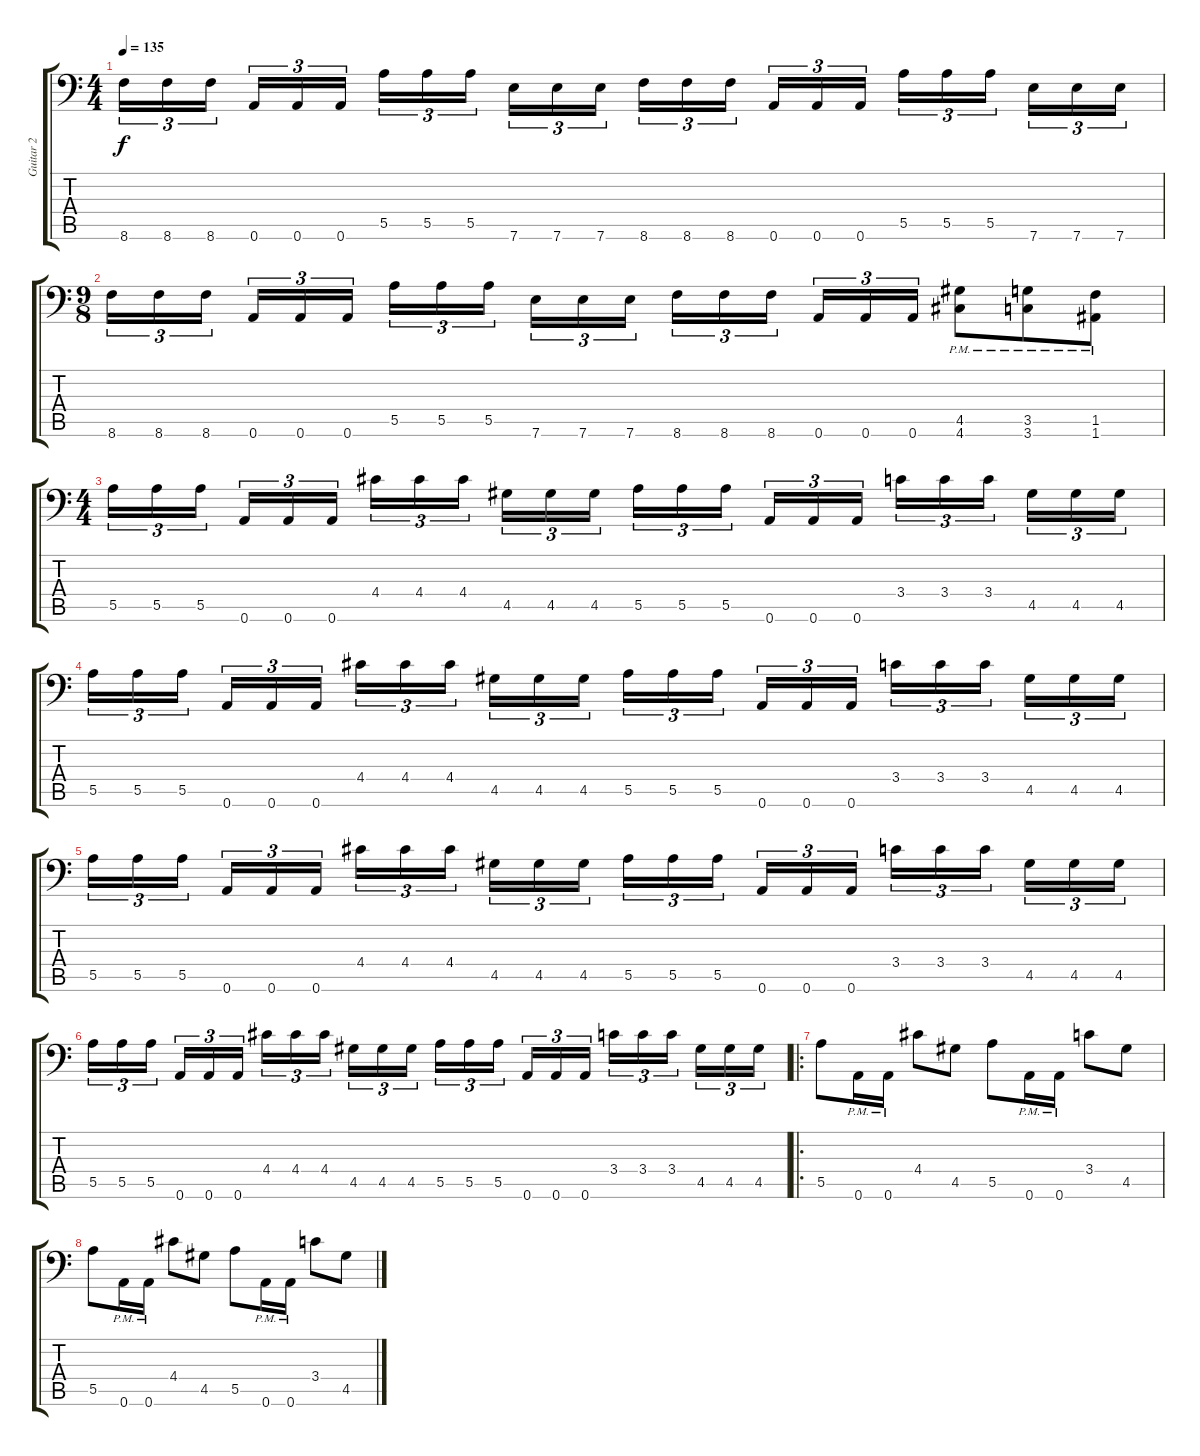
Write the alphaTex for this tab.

\track ("Guitar 2" "Guitar 2") {instrument distortionguitar}
\staff {score tabs}
\tuning (B3 Gb3 D3 A2 E2 A1) {hide}
\ts (4 4)
\tempo 135
\clef f4
\ks c
8.6.16{tu (3 2) dy f} 8.6.16{tu (3 2)} 8.6.16{tu (3 2)} 0.6.16{tu (3 2)} 0.6.16{tu (3 2)} 0.6.16{tu (3 2)} 5.5.16{tu (3 2)} 5.5.16{tu (3 2)} 5.5.16{tu (3 2)} 7.6.16{tu (3 2)} 7.6.16{tu (3 2)} 7.6.16{tu (3 2)} 8.6.16{tu (3 2)} 8.6.16{tu (3 2)} 8.6.16{tu (3 2)} 0.6.16{tu (3 2)} 0.6.16{tu (3 2)} 0.6.16{tu (3 2)} 5.5.16{tu (3 2)} 5.5.16{tu (3 2)} 5.5.16{tu (3 2)} 7.6.16{tu (3 2)} 7.6.16{tu (3 2)} 7.6.16{tu (3 2)} |
\ts (9 8)
8.6.16{tu (3 2)} 8.6.16{tu (3 2)} 8.6.16{tu (3 2)} 0.6.16{tu (3 2)} 0.6.16{tu (3 2)} 0.6.16{tu (3 2)} 5.5.16{tu (3 2)} 5.5.16{tu (3 2)} 5.5.16{tu (3 2)} 7.6.16{tu (3 2)} 7.6.16{tu (3 2)} 7.6.16{tu (3 2)} 8.6.16{tu (3 2)} 8.6.16{tu (3 2)} 8.6.16{tu (3 2)} 0.6.16{tu (3 2)} 0.6.16{tu (3 2)} 0.6.16{tu (3 2)} (4.5{pm} 4.6{pm}).8 (3.5{pm} 3.6{pm}).8 (1.5{pm} 1.6{pm}).8 |
\ts (4 4)
5.5.16{tu (3 2)} 5.5.16{tu (3 2)} 5.5.16{tu (3 2)} 0.6.16{tu (3 2)} 0.6.16{tu (3 2)} 0.6.16{tu (3 2)} 4.4.16{tu (3 2)} 4.4.16{tu (3 2)} 4.4.16{tu (3 2)} 4.5.16{tu (3 2)} 4.5.16{tu (3 2)} 4.5.16{tu (3 2)} 5.5.16{tu (3 2)} 5.5.16{tu (3 2)} 5.5.16{tu (3 2)} 0.6.16{tu (3 2)} 0.6.16{tu (3 2)} 0.6.16{tu (3 2)} 3.4.16{tu (3 2)} 3.4.16{tu (3 2)} 3.4.16{tu (3 2)} 4.5.16{tu (3 2)} 4.5.16{tu (3 2)} 4.5.16{tu (3 2)} |
5.5.16{tu (3 2)} 5.5.16{tu (3 2)} 5.5.16{tu (3 2)} 0.6.16{tu (3 2)} 0.6.16{tu (3 2)} 0.6.16{tu (3 2)} 4.4.16{tu (3 2)} 4.4.16{tu (3 2)} 4.4.16{tu (3 2)} 4.5.16{tu (3 2)} 4.5.16{tu (3 2)} 4.5.16{tu (3 2)} 5.5.16{tu (3 2)} 5.5.16{tu (3 2)} 5.5.16{tu (3 2)} 0.6.16{tu (3 2)} 0.6.16{tu (3 2)} 0.6.16{tu (3 2)} 3.4.16{tu (3 2)} 3.4.16{tu (3 2)} 3.4.16{tu (3 2)} 4.5.16{tu (3 2)} 4.5.16{tu (3 2)} 4.5.16{tu (3 2)} |
5.5.16{tu (3 2)} 5.5.16{tu (3 2)} 5.5.16{tu (3 2)} 0.6.16{tu (3 2)} 0.6.16{tu (3 2)} 0.6.16{tu (3 2)} 4.4.16{tu (3 2)} 4.4.16{tu (3 2)} 4.4.16{tu (3 2)} 4.5.16{tu (3 2)} 4.5.16{tu (3 2)} 4.5.16{tu (3 2)} 5.5.16{tu (3 2)} 5.5.16{tu (3 2)} 5.5.16{tu (3 2)} 0.6.16{tu (3 2)} 0.6.16{tu (3 2)} 0.6.16{tu (3 2)} 3.4.16{tu (3 2)} 3.4.16{tu (3 2)} 3.4.16{tu (3 2)} 4.5.16{tu (3 2)} 4.5.16{tu (3 2)} 4.5.16{tu (3 2)} |
5.5.16{tu (3 2)} 5.5.16{tu (3 2)} 5.5.16{tu (3 2)} 0.6.16{tu (3 2)} 0.6.16{tu (3 2)} 0.6.16{tu (3 2)} 4.4.16{tu (3 2)} 4.4.16{tu (3 2)} 4.4.16{tu (3 2)} 4.5.16{tu (3 2)} 4.5.16{tu (3 2)} 4.5.16{tu (3 2)} 5.5.16{tu (3 2)} 5.5.16{tu (3 2)} 5.5.16{tu (3 2)} 0.6.16{tu (3 2)} 0.6.16{tu (3 2)} 0.6.16{tu (3 2)} 3.4.16{tu (3 2)} 3.4.16{tu (3 2)} 3.4.16{tu (3 2)} 4.5.16{tu (3 2)} 4.5.16{tu (3 2)} 4.5.16{tu (3 2)} |
\ro
5.5.8 0.6{pm}.16 0.6{pm}.16 4.4.8 4.5.8 5.5.8 0.6{pm}.16 0.6{pm}.16 3.4.8 4.5.8 |
5.5.8 0.6{pm}.16 0.6{pm}.16 4.4.8 4.5.8 5.5.8 0.6{pm}.16 0.6{pm}.16 3.4.8 4.5.8
